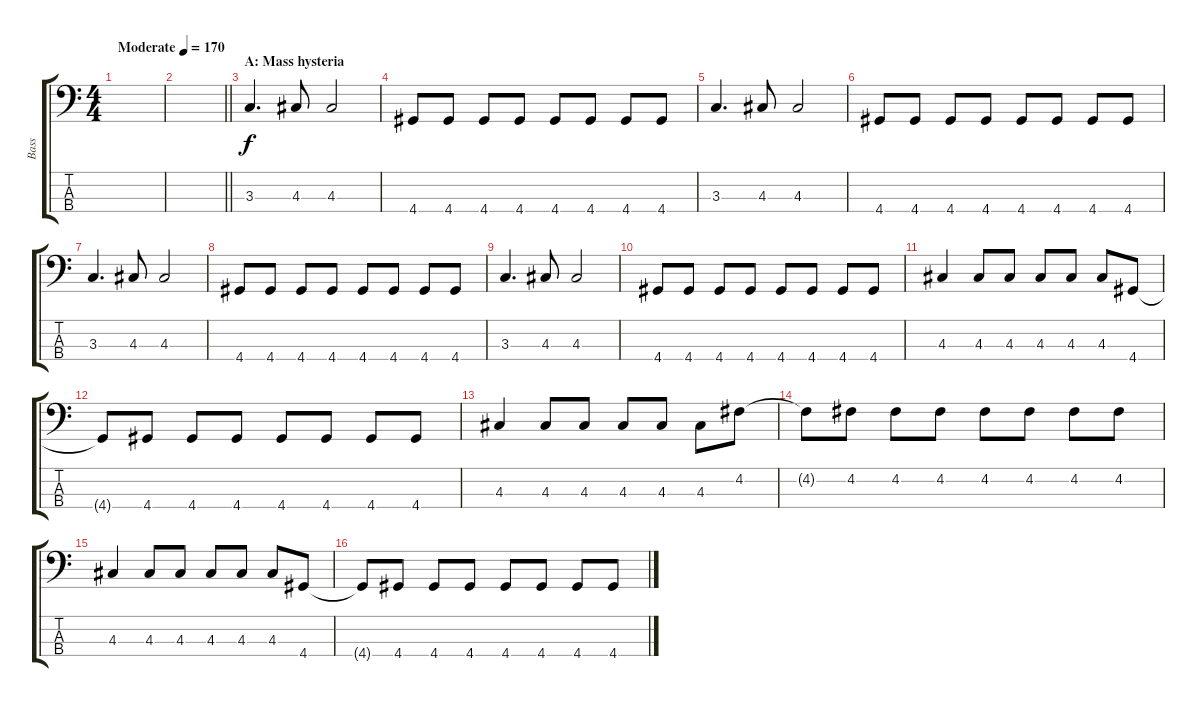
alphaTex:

\track ("Bass" "Bass") {instrument electricbassfinger}
\staff {score tabs}
\tuning (G2 D2 A1 E1) {hide}
\ts (4 4)
\tempo (170 "Moderate")
\clef f4
\ks c
|
\barLineRight lightlight
|
\section ("" "A: Mass hysteria")
3.3.4{d} 4.3.8 4.3.2 |
4.4.8 4.4.8 4.4.8 4.4.8 4.4.8 4.4.8 4.4.8 4.4.8 |
3.3.4{d} 4.3.8 4.3.2 |
4.4.8 4.4.8 4.4.8 4.4.8 4.4.8 4.4.8 4.4.8 4.4.8 |
3.3.4{d} 4.3.8 4.3.2 |
4.4.8 4.4.8 4.4.8 4.4.8 4.4.8 4.4.8 4.4.8 4.4.8 |
3.3.4{d} 4.3.8 4.3.2 |
4.4.8 4.4.8 4.4.8 4.4.8 4.4.8 4.4.8 4.4.8 4.4.8 |
4.3.4 4.3.8 4.3.8 4.3.8 4.3.8 4.3.8 4.4.8 |
4.4{t}.8 4.4.8 4.4.8 4.4.8 4.4.8 4.4.8 4.4.8 4.4.8 |
4.3.4 4.3.8 4.3.8 4.3.8 4.3.8 4.3.8 4.2.8 |
4.2{t}.8 4.2.8 4.2.8 4.2.8 4.2.8 4.2.8 4.2.8 4.2.8 |
4.3.4 4.3.8 4.3.8 4.3.8 4.3.8 4.3.8 4.4.8 |
4.4{t}.8 4.4.8 4.4.8 4.4.8 4.4.8 4.4.8 4.4.8 4.4.8
